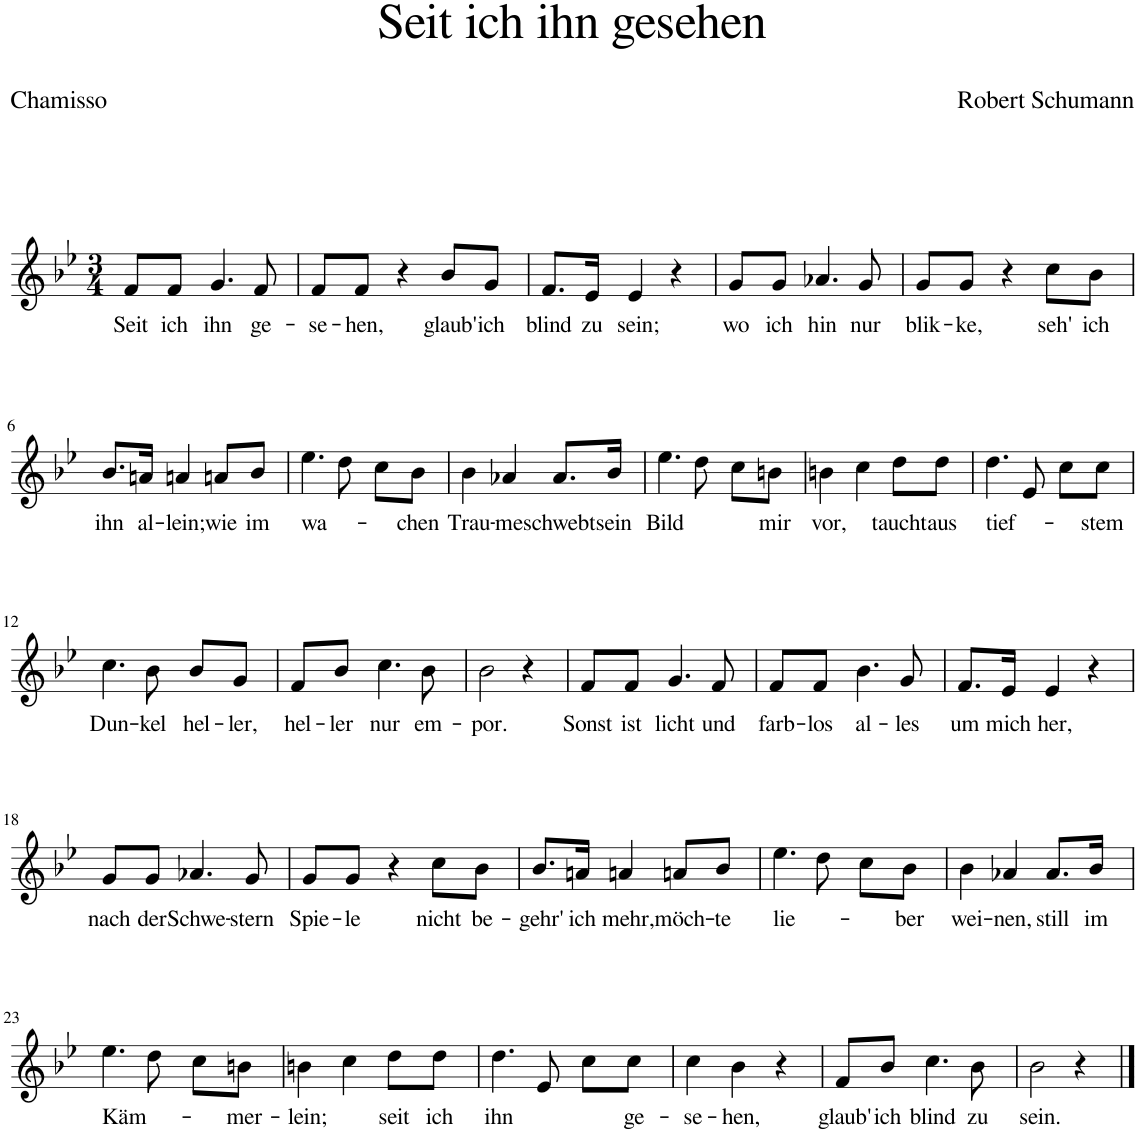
**kern	**text
*part1	*part1
*staff1	*staff1
*I"Piano	*
*I'Pno	*
*clefG2	*
*k[b-e-]	*
*M3/4	*
=1	=1
!	!LO:LY:b
8f/L	Seit
!	!LO:LY:b
8f/J	ich
!	!LO:LY:b
4.g/	ihn
!	!LO:LY:b
8f/	ge-
=2	=2
!	!LO:LY:b
8f/L	-se-
!	!LO:LY:b
8f/J	-hen,
4r	.
!	!LO:LY:b
8b-/L	glaub'
!	!LO:LY:b
8g/J	ich
=3	=3
!	!LO:LY:b
8.f/L	blind
!	!LO:LY:b
16e-/Jk	zu
!	!LO:LY:b
4e-/	sein;
4r	.
=4	=4
!	!LO:LY:b
8g/L	wo
!	!LO:LY:b
8g/J	ich
!	!LO:LY:b
4.a-X/	hin
!	!LO:LY:b
8g/	nur
=5	=5
!	!LO:LY:b
8g/L	blik-
!	!LO:LY:b
8g/J	-ke,
4r	.
!	!LO:LY:b
8cc\L	seh'
!	!LO:LY:b
8b-\J	ich
!!LO:LB:g=z
=6	=6
!	!LO:LY:b
8.b-/L	ihn
!	!LO:LY:b
16an/Jk	al-
!	!LO:LY:b
4an/	-lein;
!	!LO:LY:b
8an/L	wie
!	!LO:LY:b
8b-/J	im
=7	=7
!	!LO:LY:b
4.ee-\	wa-
8dd\	.
8cc\L	.
!	!LO:LY:b
8b-\J	-chen
=8	=8
!	!LO:LY:b
4b-\	Trau-
!	!LO:LY:b
4a-X/	-me
!	!LO:LY:b
8.a-/L	schwebt
!	!LO:LY:b
16b-/Jk	sein
=9	=9
!	!LO:LY:b
4.ee-\	Bild
8dd\	.
8cc\L	.
!	!LO:LY:b
8bn\J	mir
=10	=10
!	!LO:LY:b
4bn\	vor,
4cc\	.
!	!LO:LY:b
8dd\L	taucht
!	!LO:LY:b
8dd\J	aus
=11	=11
!	!LO:LY:b
4.dd\	tief-
8e-/	.
8cc\L	.
!	!LO:LY:b
8cc\J	-stem
!!LO:LB:g=z
=12	=12
!	!LO:LY:b
4.cc\	Dun-
!	!LO:LY:b
8b-\	-kel
!	!LO:LY:b
8b-/L	hel-
!	!LO:LY:b
8g/J	-ler,
=13	=13
!	!LO:LY:b
8f/L	hel-
!	!LO:LY:b
8b-/J	-ler
!	!LO:LY:b
4.cc\	nur
!	!LO:LY:b
8b-\	em-
=14	=14
!	!LO:LY:b
2b-\	-por.
4r	.
=15	=15
!	!LO:LY:b
8f/L	Sonst
!	!LO:LY:b
8f/J	ist
!	!LO:LY:b
4.g/	licht
!	!LO:LY:b
8f/	und
=16	=16
!	!LO:LY:b
8f/L	farb-
!	!LO:LY:b
8f/J	-los
!	!LO:LY:b
4.b-\	al-
!	!LO:LY:b
8g/	-les
=17	=17
!	!LO:LY:b
8.f/L	um
!	!LO:LY:b
16e-/Jk	mich
!	!LO:LY:b
4e-/	her,
4r	.
!!LO:LB:g=z
=18	=18
!	!LO:LY:b
8g/L	nach
!	!LO:LY:b
8g/J	der
!	!LO:LY:b
4.a-X/	Schwe-
!	!LO:LY:b
8g/	-stern
=19	=19
!	!LO:LY:b
8g/L	Spie-
!	!LO:LY:b
8g/J	-le
4r	.
!	!LO:LY:b
8cc\L	nicht
!	!LO:LY:b
8b-\J	be-
=20	=20
!	!LO:LY:b
8.b-/L	-gehr'
!	!LO:LY:b
16an/Jk	ich
!	!LO:LY:b
4an/	mehr,
!	!LO:LY:b
8an/L	möch-
!	!LO:LY:b
8b-/J	-te
=21	=21
!	!LO:LY:b
4.ee-\	lie-
8dd\	.
8cc\L	.
!	!LO:LY:b
8b-\J	-ber
=22	=22
!	!LO:LY:b
4b-\	wei-
!	!LO:LY:b
4a-X/	-nen,
!	!LO:LY:b
8.a-/L	still
!	!LO:LY:b
16b-/Jk	im
!!LO:LB:g=z
=23	=23
!	!LO:LY:b
4.ee-\	Käm-
8dd\	.
8cc\L	.
!	!LO:LY:b
8bn\J	-mer-
=24	=24
!	!LO:LY:b
4bn\	-lein;
4cc\	.
!	!LO:LY:b
8dd\L	seit
!	!LO:LY:b
8dd\J	ich
=25	=25
!	!LO:LY:b
4.dd\	ihn
8e-/	.
8cc\L	.
!	!LO:LY:b
8cc\J	ge-
=26	=26
!	!LO:LY:b
4cc\	-se-
!	!LO:LY:b
4b-\	-hen,
4r	.
=27	=27
!	!LO:LY:b
8f/L	glaub'
!	!LO:LY:b
8b-/J	ich
!	!LO:LY:b
4.cc\	blind
!	!LO:LY:b
8b-\	zu
=28	=28
!	!LO:LY:b
2b-\	sein.
4r	.
==	==
*-	*-
